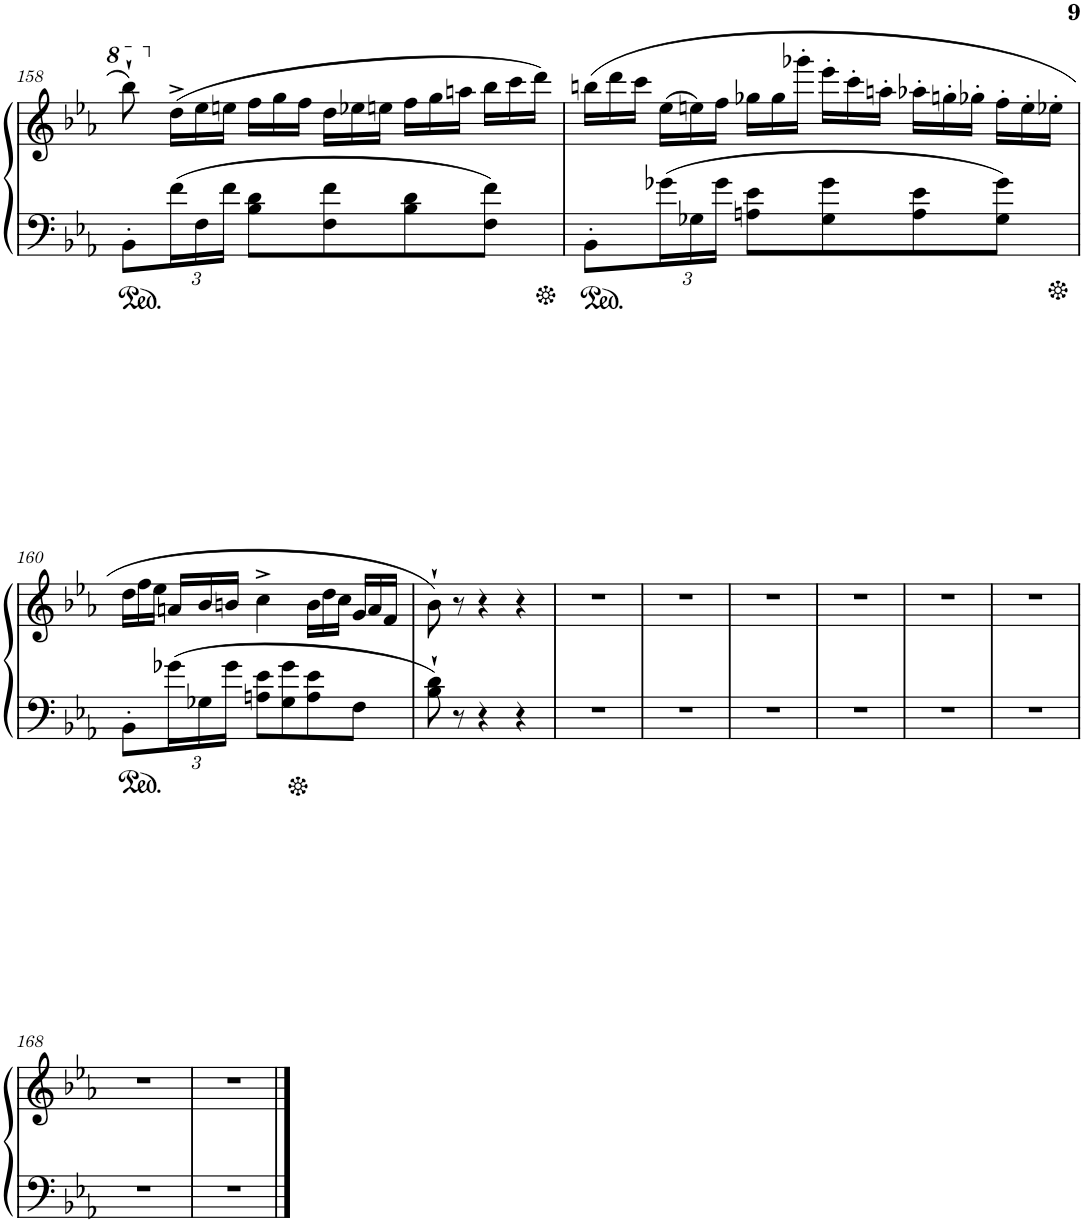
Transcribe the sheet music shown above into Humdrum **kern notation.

**kern	**kern
*part1	*part1
*staff2	*staff1
*I"Piano	*
*I'Pno.	*
!!LO:PB:g=z
*clefF4	*clefG2
*k[b-e-a-]	*k[b-e-a-]
*M3/4	*M3/4
=158	=158
8BB-'\L	8bbb-`\
*Xbrackettup	*Xtuplet
24f\L	(24dd^\LL
24F\	24ee-\
24f\JJ	24een\JJ
8B-\ 8d\L	24ff\LL
.	24gg\
.	24ff\JJ
8F\ 8f\	24dd\LL
.	24ee-X\
.	24een\JJ
8B-\ 8d\	24ff\LL
.	24gg\
.	24aan\JJ
8F\ 8f\J	24bb-\LL
.	24ccc\
.	24ddd\JJ)
=159	=159
8BB-'\L	(24bbn\LL
.	24ddd\
.	24ccc\JJ
24g-X\L	(24ee-\LL
24G-X\	24een\)
24g-\JJ	24ff\JJ
8An\ 8e-\L	24gg-X\LL
.	24gg-\
.	24ggg-X'\JJ
8G-\ 8g-\	24eee-'\LL
.	24ccc'\
.	24aan'\JJ
8A\ 8e-\	24aa-X'\LL
.	24ggn'\
.	24gg-X'\JJ
8G-\ 8g-\J	24ff'\LL
.	24ee'\
.	24ee-X'\JJ
!!LO:LB:g=z
=160	=160
8BB-'\L	24dd\LL
.	24ff\
.	24ee-\JJ
24g-X\L	24an/LL
24G-X\	24b-/
24g-\JJ	24bn/JJ
8An\ 8e-\L	4cc^\
8G-\ 8g-\	.
8A\ 8e-\	24b\LL
.	24dd\
.	24cc\JJ
8F\J	24g/LL
.	24a/
.	24f/JJ
=161	=161
8B-\` 8d\`	8b-`\)
8r	8r
4r	4r
4r	4r
=162	=162
2.r	2.r
=163	=163
2.r	2.r
=164	=164
2.r	2.r
=165	=165
2.r	2.r
=166	=166
2.r	2.r
=167	=167
2.r	2.r
!!LO:LB:g=z
=168	=168
2.r	2.r
=169	=169
2.r	2.r
==	==
*-	*-
